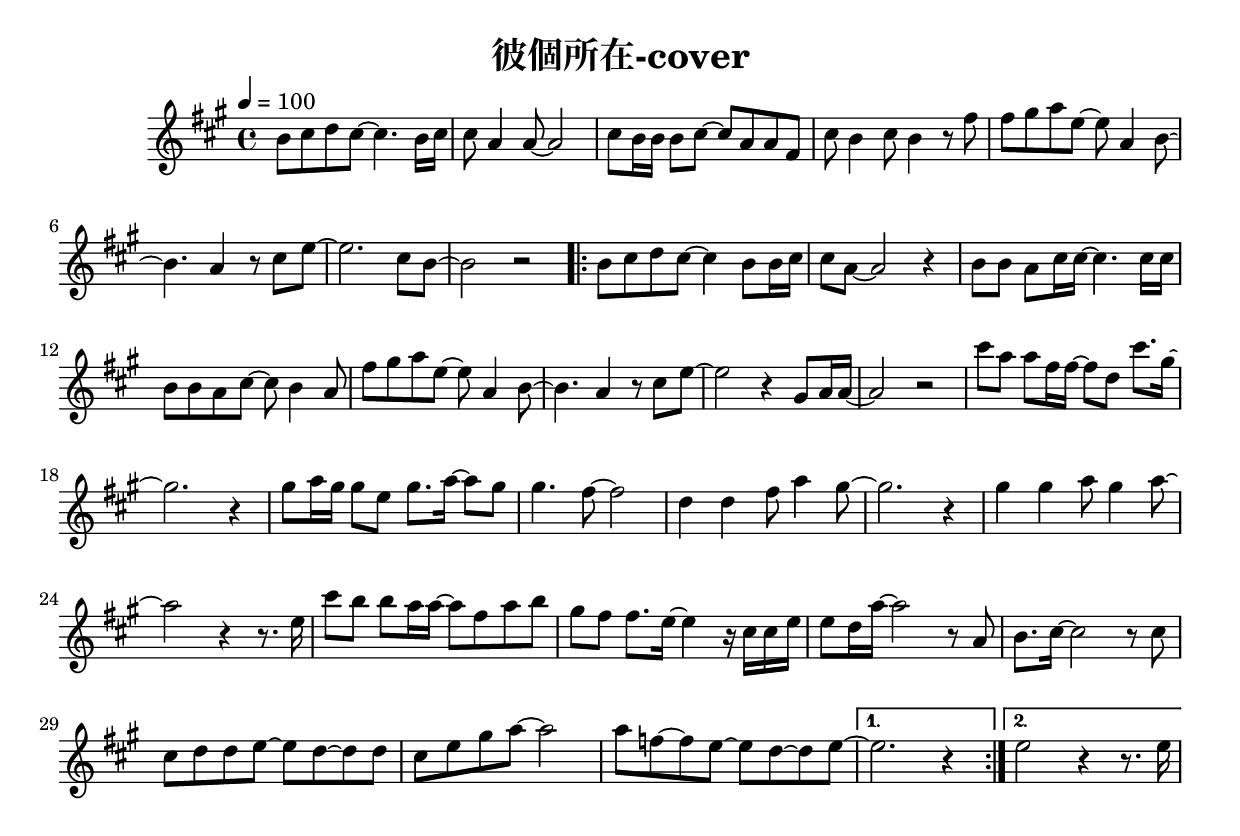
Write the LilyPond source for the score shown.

\header {
  title = "彼個所在-cover"
  composer = ""
}



\score
 { 
  \relative a' {
  \tempo 4 = 100
  \key a \major  
  \time 4/4
  b8 cis d cis~ cis4. b16 cis |
  cis8 a4 a8~ a2 |
  cis8 b16 b16 b8 cis~ cis a a fis |
  cis' b4 cis8 b4 r8 fis' |
  fis gis a e~ e a,4 b8~ |
  b4. a4 r8 cis e~ |
  e2. cis8 b~ |
  b2 r|
  
  \repeat volta 2 {
  b8 cis d cis~ cis4 b8 b16 cis |
  cis8 a8~ a2 r4 |
  b8 b a cis16 cis~ cis4. cis16 cis |
  b8 b a cis~ cis b4 a8 |
  fis' gis a e~ e a,4 b8~ |
  b4. a4 r8 cis e~ |
  e2 r4 gis,8 a16 a~|
  a2 r|
  
  cis'8 a a fis16 fis~ fis8 d cis'8. gis16~ |
  gis2. r4 |
  gis8 a16 gis gis8 e gis8. a16~ a8 gis |
  gis4. fis8~ fis2 |
  d4 d fis8 a4 gis8~ |
  gis2. r4 |
  gis4 gis a8 gis4 a8~ |
  a2 r4 r8. e16
  
  cis'8 b b a16 a~ a8 fis a b|
  gis fis fis8. e16~ e4 r16 cis cis e|
  e8 d16 a'16~ a2 r8 a, |
  b8. cis16~cis2 r8 cis |
  cis d d e~ e d~ d d |
  cis e gis a~a2 |
  a8 f~ f e~e d~d e~ |}

  \alternative {
  { e2. r4 |}
  { e2 r4 r8. e16}
  }



  }

  \layout {}
  \midi {}
}